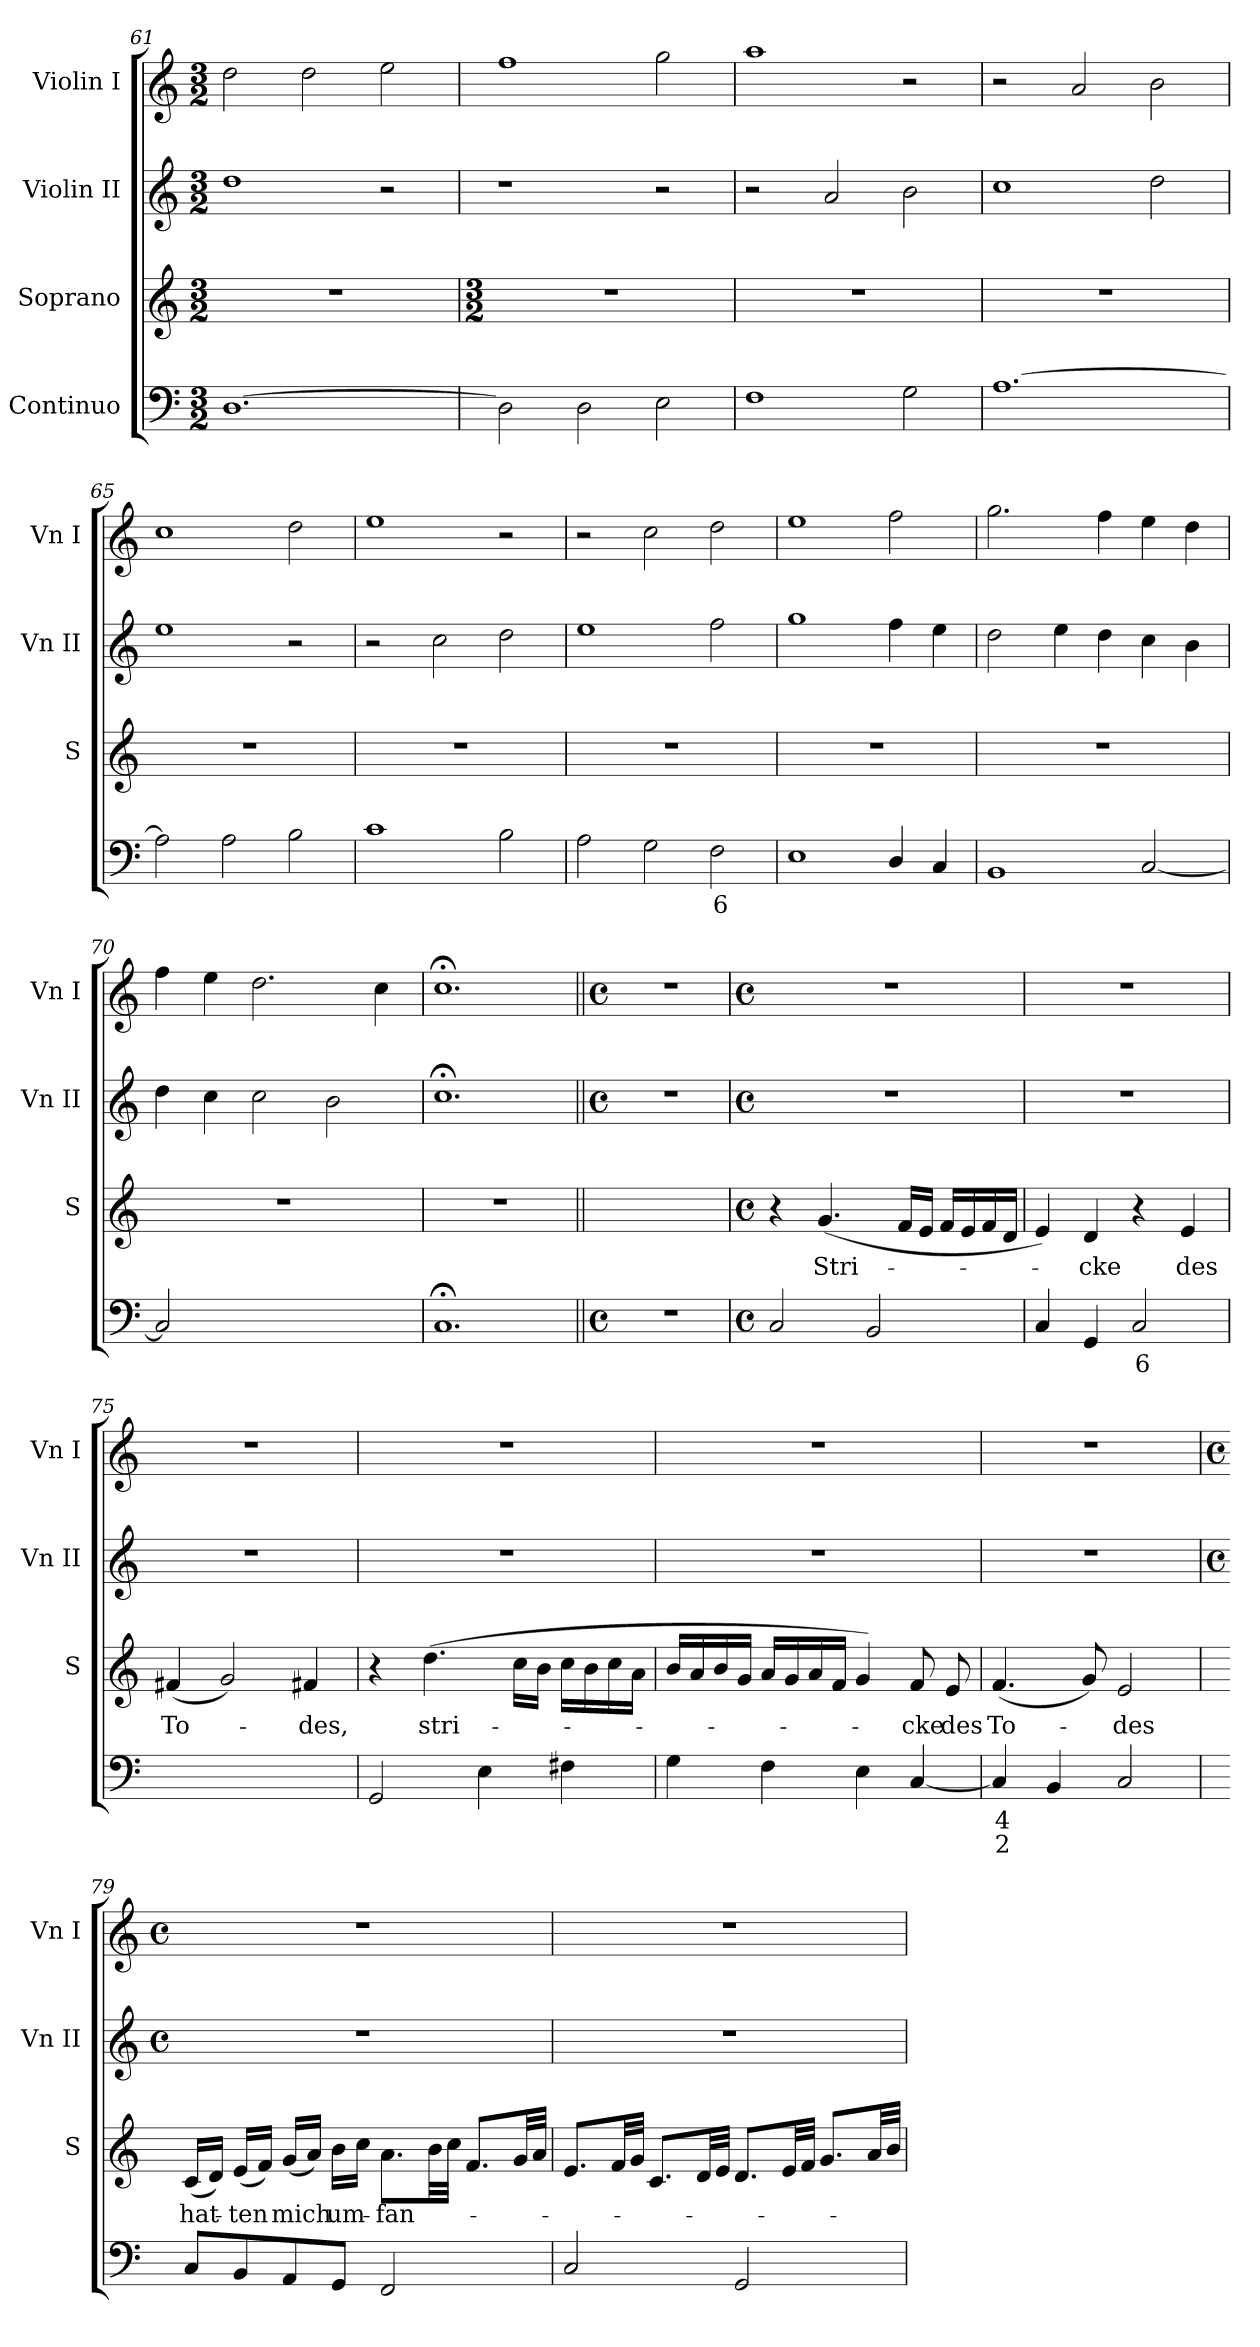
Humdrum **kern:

**kern	**text	**text	**kern	**text	**kern	**kern
*part4	*part4	*part4	*part3	*part3	*part2	*part1
*staff4	*staff4	*staff4	*staff3	*staff3	*staff2	*staff1
*I"Continuo	*	*	*I"Soprano	*	*I"Violin II	*I"Violin I
*	*	*	*I'S	*	*I'Vn II	*I'Vn I
*clefF4	*	*	*clefG2	*	*clefG2	*clefG2
*k[]	*	*	*k[]	*	*k[]	*k[]
*C:	*	*	*C:	*	*C:	*C:
*M3/2	*	*	*M3/2	*	*M3/2	*M3/2
=61	=61	=61	=61	=61	=61	=61
[1.D	.	.	1.r	.	1dd	2dd
.	.	.	.	.	.	2dd
.	.	.	.	.	2r	2ee
!!LO:LB:g=z
=62	=62	=62	=62	=62	=62	=62
*	*	*	*M3/2	*	*	*
2D]	.	.	1.r	.	1r	1ff
2D	.	.	.	.	.	.
2E	.	.	.	.	2r	2gg
=63	=63	=63	=63	=63	=63	=63
1F	.	.	1.r	.	2r	1aa
.	.	.	.	.	2a	.
2G	.	.	.	.	2b	2r
=64	=64	=64	=64	=64	=64	=64
[1.A	.	.	1.r	.	1cc	2r
.	.	.	.	.	.	2a
.	.	.	.	.	2dd	2b
=65	=65	=65	=65	=65	=65	=65
2A]	.	.	1.r	.	1ee	1cc
2A	.	.	.	.	.	.
2B	.	.	.	.	2r	2dd
=66	=66	=66	=66	=66	=66	=66
1c	.	.	1.r	.	2r	1ee
.	.	.	.	.	2cc	.
2B	.	.	.	.	2dd	2r
=67	=67	=67	=67	=67	=67	=67
2A	.	.	1.r	.	1ee	2r
2G	.	.	.	.	.	2cc
!	!LO:LY:b	!	!	!	!	!
2F	6	.	.	.	2ff	2dd
=68	=68	=68	=68	=68	=68	=68
1E	.	.	1.r	.	1gg	1ee
4D/	.	.	.	.	4ff	2ff
4C	.	.	.	.	4ee	.
=69	=69	=69	=69	=69	=69	=69
1BB	.	.	1.r	.	2dd	2.gg
.	.	.	.	.	4ee	.
.	.	.	.	.	4dd	4ff
[2C	.	.	.	.	4cc	4ee
.	.	.	.	.	4b	4dd
=70	=70	=70	=70	=70	=70	=70
2C]	.	.	1.r	.	4dd	4ff
.	.	.	.	.	4cc	4ee
!	!LO:LY:b	!	!	!	!	!
[2Gyy	4	.	.	.	2cc	2.dd
!	!LO:LY:b	!	!	!	!	!
2Gyy]	3	.	.	.	2b	.
.	.	.	.	.	.	4cc
=71	=71	=71	=71	=71	=71	=71
1.C;<	.	.	1.r	.	1.cc;<	1.cc;<
=72||	=72||	=72||	=72||	=72||	=72||	=72||
*M4/4	*	*	*	*	*M4/4	*M4/4
*met(c)	*	*	*	*	*met(c)	*met(c)
1r	.	.	1ryy	.	1r	1r
!!LO:LB:g=z
=73	=73	=73	=73	=73	=73	=73
*	*	*	*k[]	*	*	*
*	*	*	*C:	*	*	*
*M4/4	*	*	*M4/4	*	*M4/4	*M4/4
*met(c)	*	*	*met(c)	*	*met(c)	*met(c)
2C	.	.	4r	.	1r	1r
!	!	!	!	!LO:LY:b	!	!
.	.	.	(<4.g	Stri-	.	.
2BB	.	.	.	.	.	.
.	.	.	16fLL	.	.	.
.	.	.	16eJJ	.	.	.
.	.	.	16fLL	.	.	.
.	.	.	16e	.	.	.
.	.	.	16f	.	.	.
.	.	.	16dJJ	.	.	.
=74	=74	=74	=74	=74	=74	=74
4C	.	.	4e)	.	1r	1r
!	!	!	!	!LO:LY:b	!	!
4GG	.	.	4d	cke	.	.
!	!LO:LY:b	!	!	!	!	!
2C	6	.	4r	.	.	.
!	!	!	!	!LO:LY:b	!	!
.	.	.	4e	des	.	.
=75	=75	=75	=75	=75	=75	=75
!	!LO:LY:b	!	!	!LO:LY:b	!	!
[4AAyy	6	.	(<4f#X	To-	1r	1r
!	!LO:LY:b	!	!	!	!	!
2AAyy_	7	.	2g)	.	.	.
!	!LO:LY:b	!	!	!LO:LY:b	!	!
4AAyy]	6	.	4f#X	des,	.	.
=76	=76	=76	=76	=76	=76	=76
2GG	.	.	4r	.	1r	1r
!	!	!	!	!LO:LY:b	!	!
.	.	.	(<4.dd	stri-	.	.
4E	.	.	.	.	.	.
.	.	.	16ccLL	.	.	.
.	.	.	16bJJ	.	.	.
4F#X	.	.	16ccLL	.	.	.
.	.	.	16b	.	.	.
.	.	.	16cc	.	.	.
.	.	.	16aJJ	.	.	.
=77	=77	=77	=77	=77	=77	=77
4G	.	.	16bLL	.	1r	1r
.	.	.	16a	.	.	.
.	.	.	16b	.	.	.
.	.	.	16gJJ	.	.	.
4F	.	.	16aLL	.	.	.
.	.	.	16g	.	.	.
.	.	.	16a	.	.	.
.	.	.	16fJJ	.	.	.
4E	.	.	4g)	.	.	.
!	!	!	!	!LO:LY:b	!	!
[4C	.	.	8f	cke	.	.
!	!	!	!	!LO:LY:b	!	!
.	.	.	8e	des	.	.
=78	=78	=78	=78	=78	=78	=78
!	!LO:LY:b	!LO:LY:b	!	!LO:LY:b	!	!
4C]	4	2	(<4.f	To-	1r	1r
4BB	.	.	.	.	.	.
.	.	.	8g)	.	.	.
!	!	!	!	!LO:LY:b	!	!
2C	.	.	2e	des	.	.
!!LO:LB:g=z
=79	=79	=79	=79	=79	=79	=79
*	*	*	*	*	*M4/4	*M4/4
*	*	*	*	*	*met(c)	*met(c)
!	!	!	!	!LO:LY:b	!	!
8CL	.	.	(<16cLL	hat-	1r	1r
.	.	.	16dJJ)	.	.	.
!	!	!	!	!LO:LY:b	!	!
8BB	.	.	(<16eLL	ten	.	.
.	.	.	16fJJ)	.	.	.
!	!	!	!	!LO:LY:b	!	!
8AA	.	.	(<16gLL	mich	.	.
.	.	.	16aJJ)	.	.	.
!	!	!	!	!LO:LY:b	!	!
8GGJ	.	.	16bLL	um-	.	.
.	.	.	16ccJJ	.	.	.
!	!	!	!	!LO:LY:b	!	!
2FF	.	.	8.aL	fan-	.	.
.	.	.	32bLL	.	.	.
.	.	.	32ccJJJ	.	.	.
.	.	.	8.fL	.	.	.
.	.	.	32gLL	.	.	.
.	.	.	32aJJJ	.	.	.
=80	=80	=80	=80	=80	=80	=80
2C	.	.	8.eL	.	1r	1r
.	.	.	32fLL	.	.	.
.	.	.	32gJJJ	.	.	.
.	.	.	8.cL	.	.	.
.	.	.	32dLL	.	.	.
.	.	.	32eJJJ	.	.	.
2GG	.	.	8.dL	.	.	.
.	.	.	32eLL	.	.	.
.	.	.	32fJJJ	.	.	.
.	.	.	8.gL	.	.	.
.	.	.	32aLL	.	.	.
.	.	.	32bJJJ	.	.	.
=	=	=	=	=	=	=
*-	*-	*-	*-	*-	*-	*-
